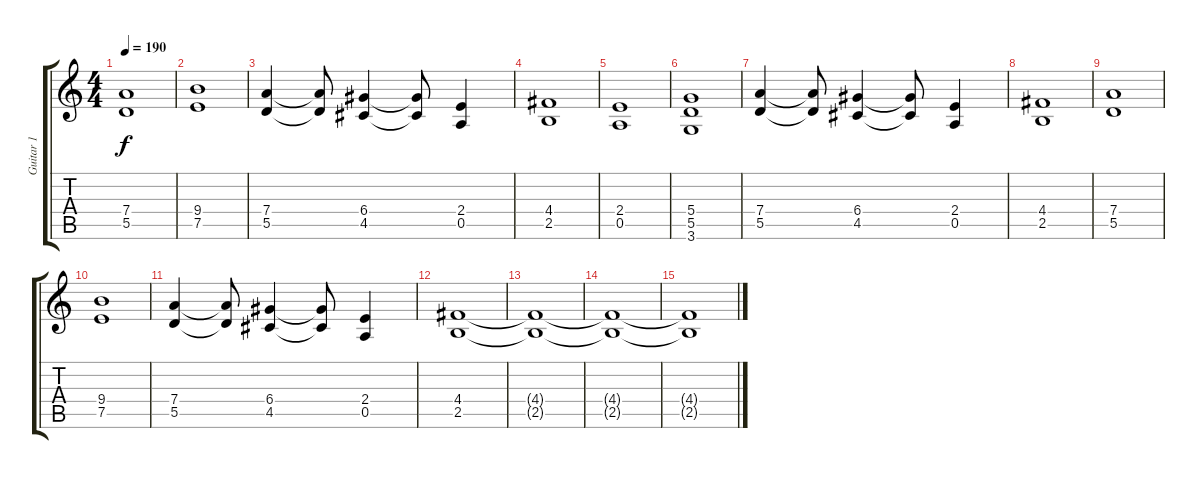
\track ("Guitar 1" "Guitar 1") {instrument distortionguitar}
\staff {score tabs}
\tuning (E4 B3 G3 D3 A2 E2) {hide}
\ts (4 4)
\tempo 190
\clef g2
\ks c
(7.4 5.5).1{dy f} |
(9.4 7.5).1 |
(7.4 5.5).4 (7.4{t} 5.5{t}).8 (6.4 4.5).4 (6.4{t} 4.5{t}).8 (2.4 0.5).4 |
(4.4 2.5).1 |
(2.4 0.5).1 |
(5.4 5.5 3.6).1 |
(7.4 5.5).4 (7.4{t} 5.5{t}).8 (6.4 4.5).4 (6.4{t} 4.5{t}).8 (2.4 0.5).4 |
(4.4 2.5).1 |
(7.4 5.5).1 |
(9.4 7.5).1 |
(7.4 5.5).4 (7.4{t} 5.5{t}).8 (6.4 4.5).4 (6.4{t} 4.5{t}).8 (2.4 0.5).4 |
(4.4 2.5).1 |
(4.4{t} 2.5{t}).1 |
(4.4{t} 2.5{t}).1 |
(4.4{t} 2.5{t}).1
